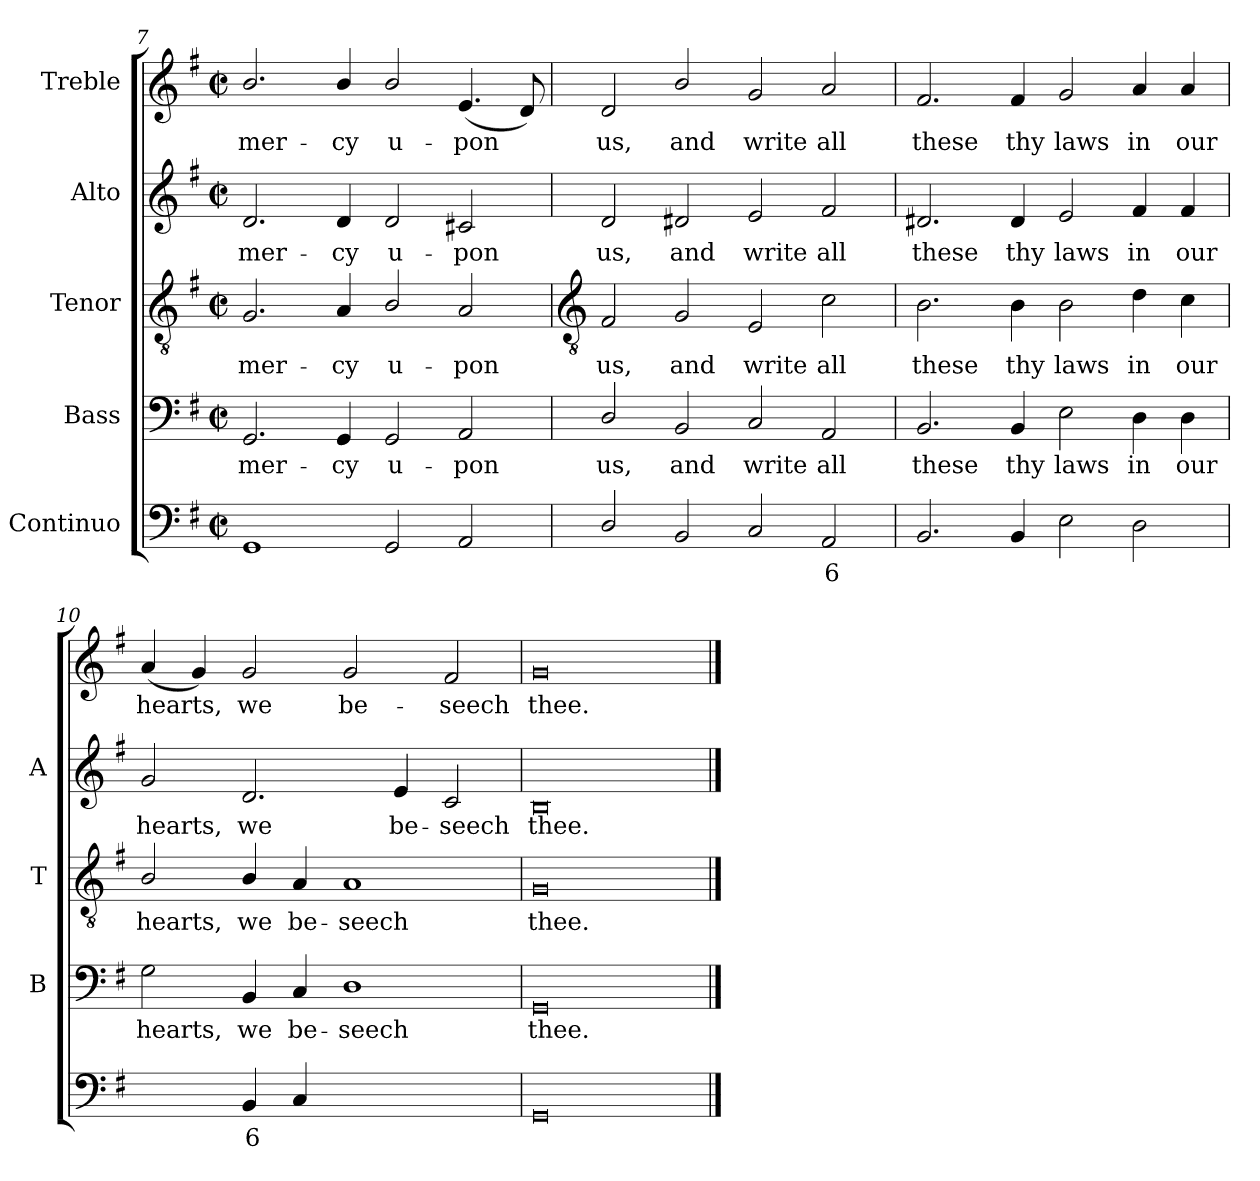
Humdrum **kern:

**kern	**text	**kern	**text	**kern	**text	**kern	**text	**kern	**text
*part5	*part5	*part4	*part4	*part3	*part3	*part2	*part2	*part1	*part1
*staff5	*staff5	*staff4	*staff4	*staff3	*staff3	*staff2	*staff2	*staff1	*staff1
*I"Continuo	*	*I"Bass	*	*I"Tenor	*	*I"Alto	*	*I"Treble	*
*	*	*I'B	*	*I'T	*	*I'A	*	*	*
*clefF4	*	*clefF4	*	*clefGv2	*	*clefG2	*	*clefG2	*
*k[f#]	*	*k[f#]	*	*k[f#]	*	*k[f#]	*	*k[f#]	*
*G:	*	*G:	*	*G:	*	*G:	*	*G:	*
*M4/2	*	*M4/2	*	*M4/2	*	*M4/2	*	*M4/2	*
*met(c|)	*	*met(c|)	*	*met(c|)	*	*met(c|)	*	*met(c|)	*
=7	=7	=7	=7	=7	=7	=7	=7	=7	=7
!	!	!	!LO:LY:b	!	!LO:LY:b	!	!LO:LY:b	!	!LO:LY:b
1GG	.	2.GG	mer-	2.G	mer-	2.d	mer-	2.b/	mer-
!	!	!	!LO:LY:b	!	!LO:LY:b	!	!LO:LY:b	!	!LO:LY:b
.	.	4GG	-cy	4A	-cy	4d	-cy	4b/	-cy
!	!	!	!LO:LY:b	!	!LO:LY:b	!	!LO:LY:b	!	!LO:LY:b
2GG	.	2GG	u-	2B/	u-	2d	u-	2b/	u-
!	!	!	!LO:LY:b	!	!LO:LY:b	!	!LO:LY:b	!	!LO:LY:b
2AA	.	2AA	-pon	2A	-pon	2c#X	-pon	(<4.e	-pon
.	.	.	.	.	.	.	.	8d)	.
!!LO:LB:g=z
=8	=8	=8	=8	=8	=8	=8	=8	=8	=8
*	*	*	*	*clefGv2	*	*	*	*	*
!	!	!	!LO:LY:b	!	!LO:LY:b	!	!LO:LY:b	!	!LO:LY:b
2D/	.	2D/	us,	2F#	us,	2d	us,	2d	us,
!	!	!	!LO:LY:b	!	!LO:LY:b	!	!LO:LY:b	!	!LO:LY:b
2BB	.	2BB	and	2G	and	2d#X	and	2b/	and
!	!	!	!LO:LY:b	!	!LO:LY:b	!	!LO:LY:b	!	!LO:LY:b
2C	.	2C	write	2E	write	2e	write	2g	write
!	!LO:LY:b	!	!LO:LY:b	!	!LO:LY:b	!	!LO:LY:b	!	!LO:LY:b
2AA	6	2AA	all	2c	all	2f#	all	2a	all
=9	=9	=9	=9	=9	=9	=9	=9	=9	=9
!	!	!	!LO:LY:b	!	!LO:LY:b	!	!LO:LY:b	!	!LO:LY:b
2.BB	.	2.BB	these	2.B	these	2.d#X	these	2.f#	these
!	!	!	!LO:LY:b	!	!LO:LY:b	!	!LO:LY:b	!	!LO:LY:b
4BB	.	4BB	thy	4B	thy	4d#	thy	4f#	thy
!	!	!	!LO:LY:b	!	!LO:LY:b	!	!LO:LY:b	!	!LO:LY:b
2E	.	2E	laws	2B	laws	2e	laws	2g	laws
!	!	!	!LO:LY:b	!	!LO:LY:b	!	!LO:LY:b	!	!LO:LY:b
2D	.	4D	in	4d	in	4f#	in	4a	in
!	!	!	!LO:LY:b	!	!LO:LY:b	!	!LO:LY:b	!	!LO:LY:b
.	.	4D	our	4c	our	4f#	our	4a	our
=10	=10	=10	=10	=10	=10	=10	=10	=10	=10
!	!LO:LY:b	!	!LO:LY:b	!	!LO:LY:b	!	!LO:LY:b	!	!LO:LY:b
[4Gyy	9	2G	hearts,	2B/	hearts,	2g	hearts,	(<4a	hearts,
!	!LO:LY:b	!	!	!	!	!	!	!	!
4Gyy]	8	.	.	.	.	.	.	4g)	.
!	!LO:LY:b	!	!LO:LY:b	!	!LO:LY:b	!	!LO:LY:b	!	!LO:LY:b
4BB	6	4BB	we	4B/	we	2.d	we	2g	we
!	!	!	!LO:LY:b	!	!LO:LY:b	!	!	!	!
4C	.	4C	be-	4A	be-	.	.	.	.
!	!LO:LY:b	!	!LO:LY:b	!	!LO:LY:b	!	!	!	!LO:LY:b
[2Dyy	4	1D	-seech	1A	-seech	.	.	2g	be-
!	!	!	!	!	!	!	!LO:LY:b	!	!
.	.	.	.	.	.	4e	be-	.	.
!	!LO:LY:b	!	!	!	!	!	!LO:LY:b	!	!LO:LY:b
2Dyy]	3	.	.	.	.	2c	-seech	2f#	-seech
=11	=11	=11	=11	=11	=11	=11	=11	=11	=11
!	!	!	!LO:LY:b	!	!LO:LY:b	!	!LO:LY:b	!	!LO:LY:b
0GG	.	0GG	thee.	0G	thee.	0B	thee.	0g	thee.
==	==	==	==	==	==	==	==	==	==
*-	*-	*-	*-	*-	*-	*-	*-	*-	*-
